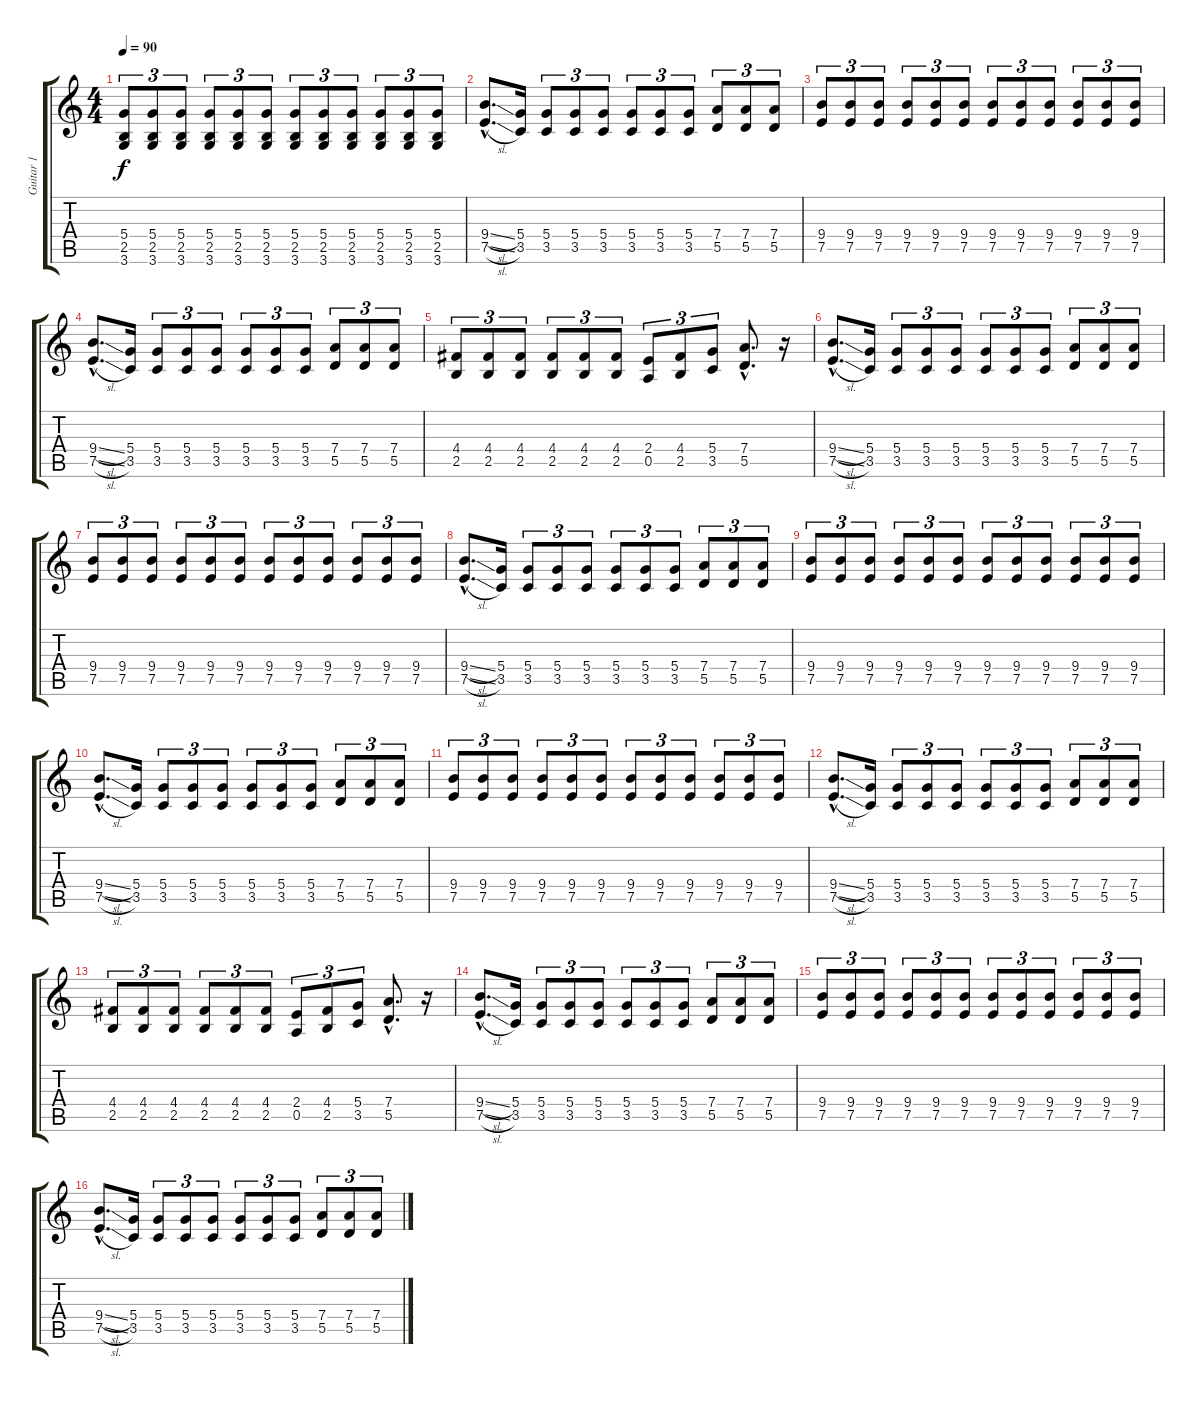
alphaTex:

\track ("Guitar 1" "Guitar 1") {instrument distortionguitar}
\staff {score tabs}
\tuning (E4 B3 G3 D3 A2 E2) {hide}
\ts (4 4)
\tempo 90
\clef g2
\ks c
(5.4 2.5 3.6).8{tu (3 2) dy f} (5.4 2.5 3.6).8{tu (3 2)} (5.4 2.5 3.6).8{tu (3 2)} (5.4 2.5 3.6).8{tu (3 2)} (5.4 2.5 3.6).8{tu (3 2)} (5.4 2.5 3.6).8{tu (3 2)} (5.4 2.5 3.6).8{tu (3 2)} (5.4 2.5 3.6).8{tu (3 2)} (5.4 2.5 3.6).8{tu (3 2)} (5.4 2.5 3.6).8{tu (3 2)} (5.4 2.5 3.6).8{tu (3 2)} (5.4 2.5 3.6).8{tu (3 2)} |
(9.4{sl hac} 7.5{sl hac}).8{d} (5.4 3.5).16 (5.4 3.5).8{tu (3 2)} (5.4 3.5).8{tu (3 2)} (5.4 3.5).8{tu (3 2)} (5.4 3.5).8{tu (3 2)} (5.4 3.5).8{tu (3 2)} (5.4 3.5).8{tu (3 2)} (7.4 5.5).8{tu (3 2)} (7.4 5.5).8{tu (3 2)} (7.4 5.5).8{tu (3 2)} |
(9.4 7.5).8{tu (3 2)} (9.4 7.5).8{tu (3 2)} (9.4 7.5).8{tu (3 2)} (9.4 7.5).8{tu (3 2)} (9.4 7.5).8{tu (3 2)} (9.4 7.5).8{tu (3 2)} (9.4 7.5).8{tu (3 2)} (9.4 7.5).8{tu (3 2)} (9.4 7.5).8{tu (3 2)} (9.4 7.5).8{tu (3 2)} (9.4 7.5).8{tu (3 2)} (9.4 7.5).8{tu (3 2)} |
(9.4{sl hac} 7.5{sl hac}).8{d} (5.4 3.5).16 (5.4 3.5).8{tu (3 2)} (5.4 3.5).8{tu (3 2)} (5.4 3.5).8{tu (3 2)} (5.4 3.5).8{tu (3 2)} (5.4 3.5).8{tu (3 2)} (5.4 3.5).8{tu (3 2)} (7.4 5.5).8{tu (3 2)} (7.4 5.5).8{tu (3 2)} (7.4 5.5).8{tu (3 2)} |
(4.4 2.5).8{tu (3 2)} (4.4 2.5).8{tu (3 2)} (4.4 2.5).8{tu (3 2)} (4.4 2.5).8{tu (3 2)} (4.4 2.5).8{tu (3 2)} (4.4 2.5).8{tu (3 2)} (2.4 0.5).8{tu (3 2)} (4.4 2.5).8{tu (3 2)} (5.4 3.5).8{tu (3 2)} (7.4{hac} 5.5{hac}).8{d} r.16 |
(9.4{sl hac} 7.5{sl hac}).8{d} (5.4 3.5).16 (5.4 3.5).8{tu (3 2)} (5.4 3.5).8{tu (3 2)} (5.4 3.5).8{tu (3 2)} (5.4 3.5).8{tu (3 2)} (5.4 3.5).8{tu (3 2)} (5.4 3.5).8{tu (3 2)} (7.4 5.5).8{tu (3 2)} (7.4 5.5).8{tu (3 2)} (7.4 5.5).8{tu (3 2)} |
(9.4 7.5).8{tu (3 2)} (9.4 7.5).8{tu (3 2)} (9.4 7.5).8{tu (3 2)} (9.4 7.5).8{tu (3 2)} (9.4 7.5).8{tu (3 2)} (9.4 7.5).8{tu (3 2)} (9.4 7.5).8{tu (3 2)} (9.4 7.5).8{tu (3 2)} (9.4 7.5).8{tu (3 2)} (9.4 7.5).8{tu (3 2)} (9.4 7.5).8{tu (3 2)} (9.4 7.5).8{tu (3 2)} |
(9.4{sl hac} 7.5{sl hac}).8{d} (5.4 3.5).16 (5.4 3.5).8{tu (3 2)} (5.4 3.5).8{tu (3 2)} (5.4 3.5).8{tu (3 2)} (5.4 3.5).8{tu (3 2)} (5.4 3.5).8{tu (3 2)} (5.4 3.5).8{tu (3 2)} (7.4 5.5).8{tu (3 2)} (7.4 5.5).8{tu (3 2)} (7.4 5.5).8{tu (3 2)} |
(9.4 7.5).8{tu (3 2)} (9.4 7.5).8{tu (3 2)} (9.4 7.5).8{tu (3 2)} (9.4 7.5).8{tu (3 2)} (9.4 7.5).8{tu (3 2)} (9.4 7.5).8{tu (3 2)} (9.4 7.5).8{tu (3 2)} (9.4 7.5).8{tu (3 2)} (9.4 7.5).8{tu (3 2)} (9.4 7.5).8{tu (3 2)} (9.4 7.5).8{tu (3 2)} (9.4 7.5).8{tu (3 2)} |
(9.4{sl hac} 7.5{sl hac}).8{d} (5.4 3.5).16 (5.4 3.5).8{tu (3 2)} (5.4 3.5).8{tu (3 2)} (5.4 3.5).8{tu (3 2)} (5.4 3.5).8{tu (3 2)} (5.4 3.5).8{tu (3 2)} (5.4 3.5).8{tu (3 2)} (7.4 5.5).8{tu (3 2)} (7.4 5.5).8{tu (3 2)} (7.4 5.5).8{tu (3 2)} |
(9.4 7.5).8{tu (3 2)} (9.4 7.5).8{tu (3 2)} (9.4 7.5).8{tu (3 2)} (9.4 7.5).8{tu (3 2)} (9.4 7.5).8{tu (3 2)} (9.4 7.5).8{tu (3 2)} (9.4 7.5).8{tu (3 2)} (9.4 7.5).8{tu (3 2)} (9.4 7.5).8{tu (3 2)} (9.4 7.5).8{tu (3 2)} (9.4 7.5).8{tu (3 2)} (9.4 7.5).8{tu (3 2)} |
(9.4{sl hac} 7.5{sl hac}).8{d} (5.4 3.5).16 (5.4 3.5).8{tu (3 2)} (5.4 3.5).8{tu (3 2)} (5.4 3.5).8{tu (3 2)} (5.4 3.5).8{tu (3 2)} (5.4 3.5).8{tu (3 2)} (5.4 3.5).8{tu (3 2)} (7.4 5.5).8{tu (3 2)} (7.4 5.5).8{tu (3 2)} (7.4 5.5).8{tu (3 2)} |
(4.4 2.5).8{tu (3 2)} (4.4 2.5).8{tu (3 2)} (4.4 2.5).8{tu (3 2)} (4.4 2.5).8{tu (3 2)} (4.4 2.5).8{tu (3 2)} (4.4 2.5).8{tu (3 2)} (2.4 0.5).8{tu (3 2)} (4.4 2.5).8{tu (3 2)} (5.4 3.5).8{tu (3 2)} (7.4{hac} 5.5{hac}).8{d} r.16 |
(9.4{sl hac} 7.5{sl hac}).8{d} (5.4 3.5).16 (5.4 3.5).8{tu (3 2)} (5.4 3.5).8{tu (3 2)} (5.4 3.5).8{tu (3 2)} (5.4 3.5).8{tu (3 2)} (5.4 3.5).8{tu (3 2)} (5.4 3.5).8{tu (3 2)} (7.4 5.5).8{tu (3 2)} (7.4 5.5).8{tu (3 2)} (7.4 5.5).8{tu (3 2)} |
(9.4 7.5).8{tu (3 2)} (9.4 7.5).8{tu (3 2)} (9.4 7.5).8{tu (3 2)} (9.4 7.5).8{tu (3 2)} (9.4 7.5).8{tu (3 2)} (9.4 7.5).8{tu (3 2)} (9.4 7.5).8{tu (3 2)} (9.4 7.5).8{tu (3 2)} (9.4 7.5).8{tu (3 2)} (9.4 7.5).8{tu (3 2)} (9.4 7.5).8{tu (3 2)} (9.4 7.5).8{tu (3 2)} |
(9.4{sl hac} 7.5{sl hac}).8{d} (5.4 3.5).16 (5.4 3.5).8{tu (3 2)} (5.4 3.5).8{tu (3 2)} (5.4 3.5).8{tu (3 2)} (5.4 3.5).8{tu (3 2)} (5.4 3.5).8{tu (3 2)} (5.4 3.5).8{tu (3 2)} (7.4 5.5).8{tu (3 2)} (7.4 5.5).8{tu (3 2)} (7.4 5.5).8{tu (3 2)}
